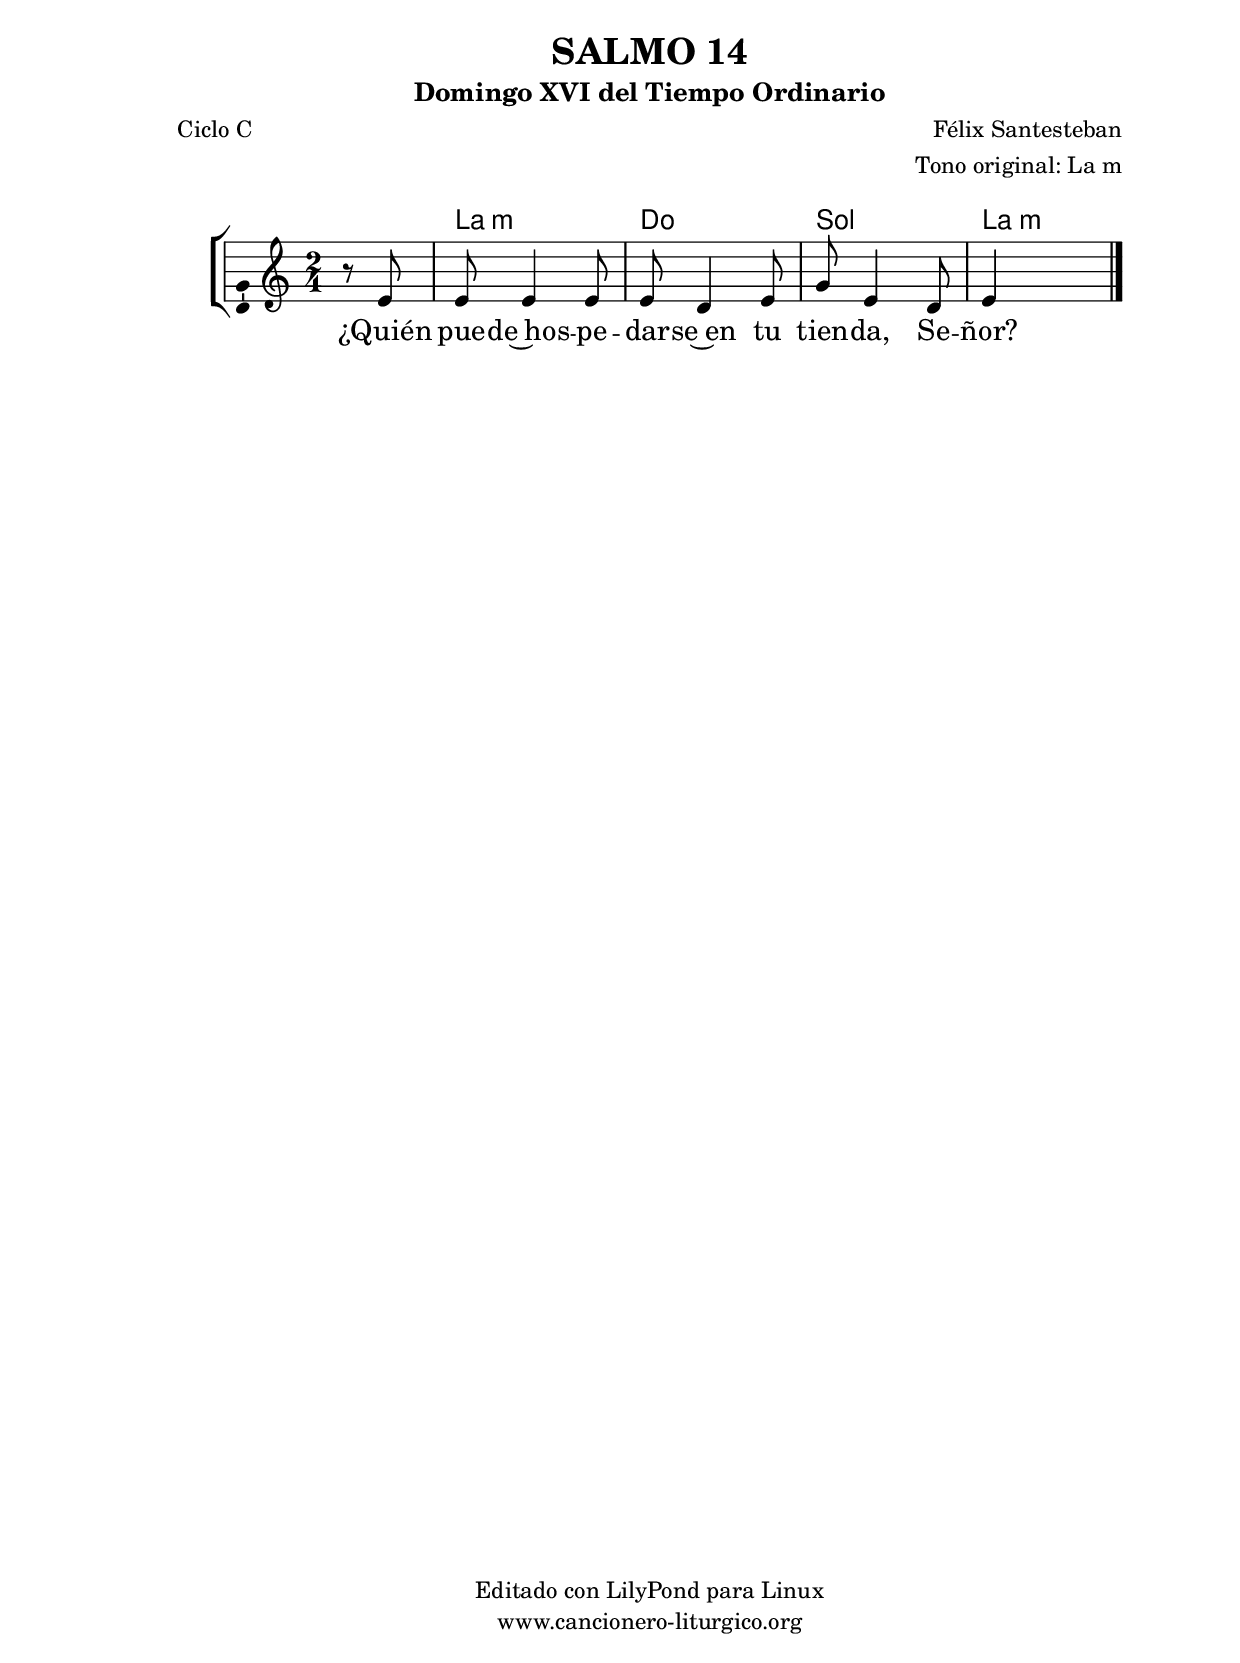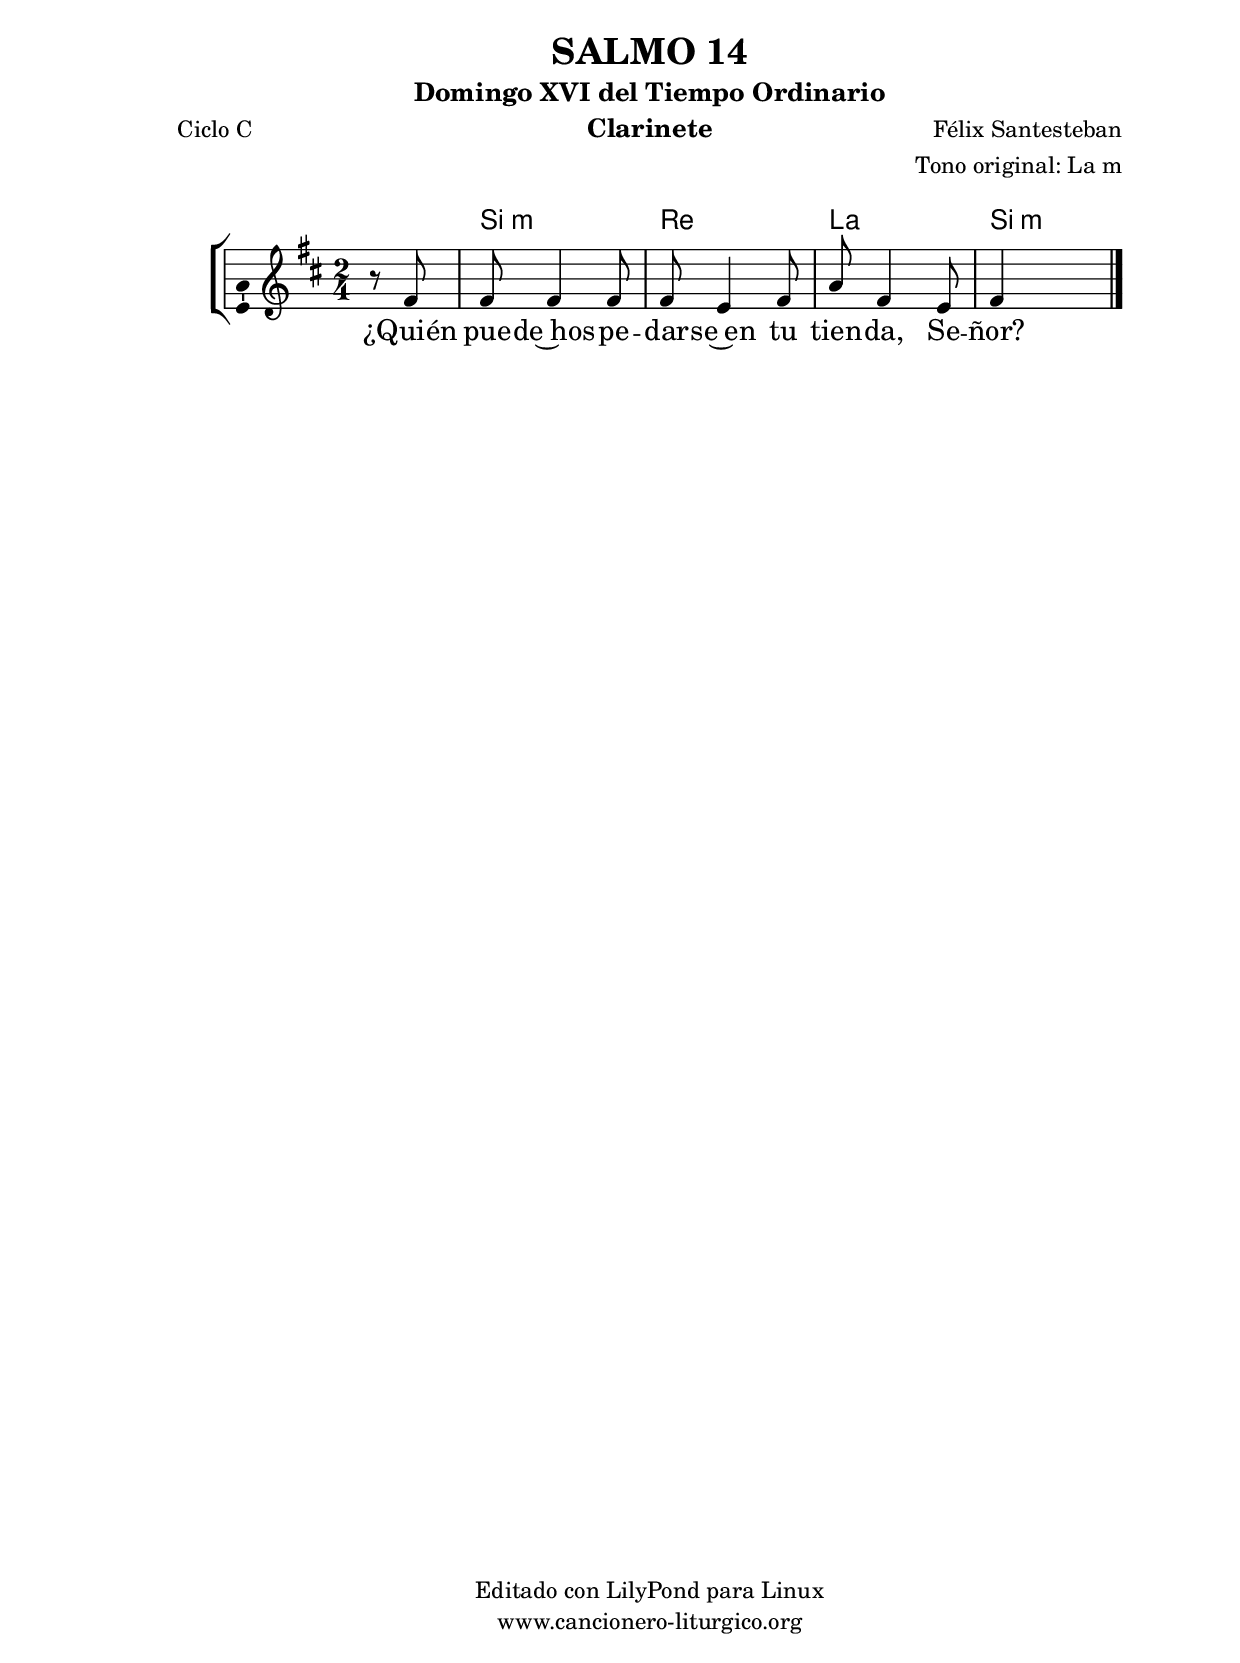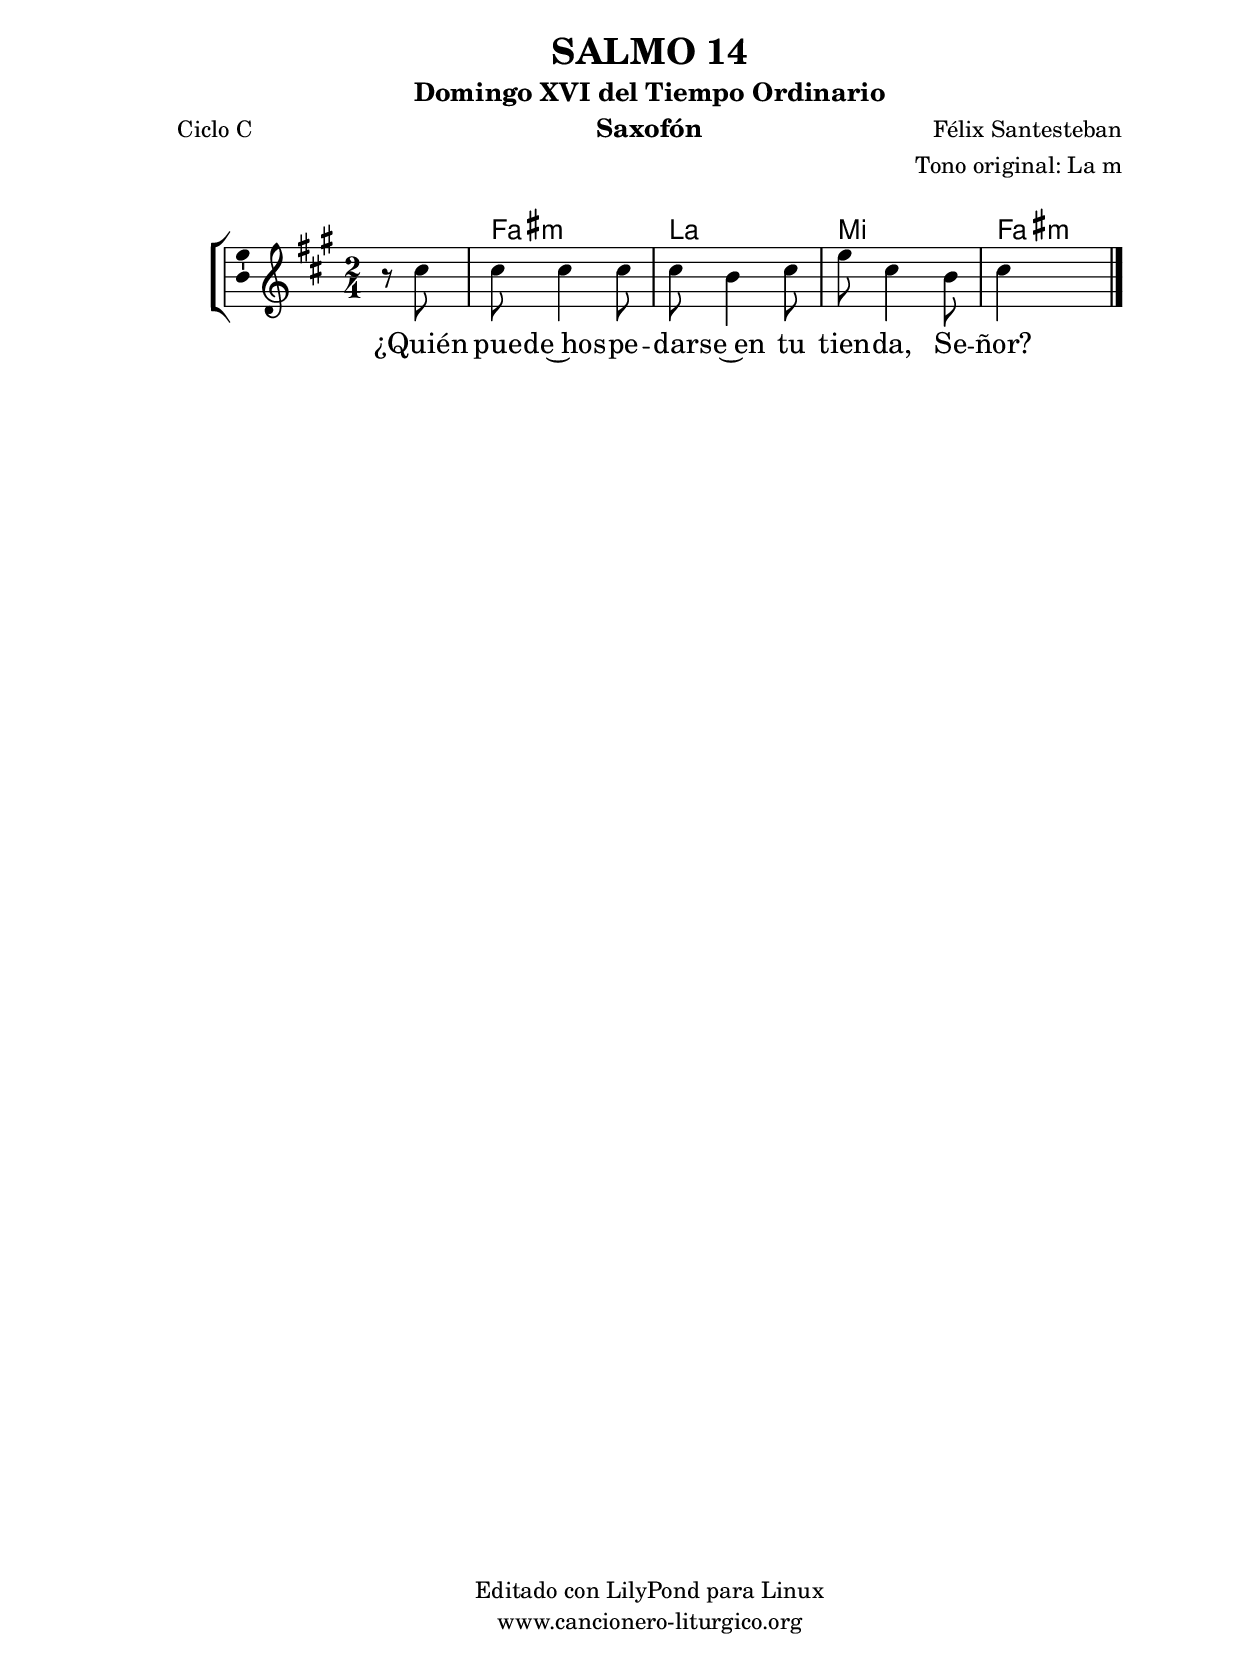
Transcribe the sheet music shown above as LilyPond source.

%
%para convertir .midi en .wav:
%timidity filename.midi -Ow -o finename.wav
%
%
%Para convertir de .wav a .mp3:
%lame -h -m j filename.wav
%
%
%para escuchar el midi:
%timidity nombrefichero.midi
%


%versión de lilypond para la que se ha escrito esta partitura:
\version "2.16.0"

	%Tamaño papel
	#(set-default-paper-size "a4")
	%Tamaño partitura
	#(set-global-staff-size 20)
	%No responde al pulsar sobre una nota
	#(ly:set-option 'point-and-click #f)

%parámetros del encabezamiento:
\header {
	title = "SALMO 14"
	subtitle = "Domingo XVI del Tiempo Ordinario"
	composer = "Félix Santesteban"
	poet = "Ciclo C"
	meter = ""
	arranger = "Tono original: La m"
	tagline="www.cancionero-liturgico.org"
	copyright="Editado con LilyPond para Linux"
	tiempo = "Ordinario"
	usos = "Salmo"
	letra = "¿Quién puede hospedarse en tu tienda, Señor?"
	}

%parámetros asociados al papel:
\paper  {
	oddHeaderMarkup = \markup {\fill-line { \on-the-fly #not-first-page \fromproperty #'header:title \on-the-fly #not-first-page \fromproperty #'header:composer }}
	evenHeaderMarkup = \markup {\fill-line { \fromproperty #'header:composer \fromproperty #'header:title }}
	#(set-paper-size "a4")
	print-page-number = ##f
	first-page-number = 1
	print-first-page-number = ##f
%	head-separation = 3.0 \cm
	top-margin = 2.0 \cm
	bottom-margin = 0.5\cm
%%%	bottom-margin = -1.0\cm
	left-margin = 3.0 \cm
	line-width = 16.0 \cm 
	indent = 8\mm
	interscoreline = 2.\mm
	between-system-space = 15\mm
%	para que las partituras no llenen la hoja:
	ragged-bottom = ##t
%	idem para la última hoja:
	ragged-last-bottom = ##f
%	para que las partituras llenen el ancho del papel:
	ragged-last = ##f
	after-title-space = 2.5 \cm
%page-count=1
%system-count=8

	%Flexible Vertical Spacing
%	markup-markup-spacing =
%	#'((basic-distance . 15) (minimum-distance . 15) (padding . 3))
	markup-system-spacing =
	#'((basic-distance . 15) (minimum-distance . 15) (padding . 3))
	system-system-spacing =
	#'((basic-distance . 15) (minimum-distance . 15) (padding . 3))
	score-system-spacing =
	#'((basic-distance . 15) (minimum-distance . 15) (padding . 5))
%	top-system-spacing = % header
%	#'((basic-distance . 8) (minimum-distance . 0) (padding . 3))
%	top-markup-spacing =
%	#'((basic-distance . 20) (minimum-distance . 20) (padding . 3))
	last-bottom-spacing = % footer
	#'((basic-distance . 5) (minimum-distance . 5) (padding . 3))
%	score-markup-spacing =
%	#'((basic-distance . 16) (minimum-distance . 13) (padding . 3))

	}


%parámetros que afectan a toda la partitura:
global =  {
	%clave de sol (G):
	\clef G
	%armadura:
%	\transpose f a
	\key a \minor
	\tempo 4=80
	\set Score.tempoHideNote = ##t
	}


acordes = {
	\italianChords
	\chordmode {
%	\transpose f a
{

s4
a2:m c g a:m

	}
	}
}

melodia = 
%	\transpose f a
{
	\relative c'{

\time 2/4
\partial4 r8 e8
e8 e4 e8
e8 d4 e8
g8 e4 d8
e4 s4

	\bar "|."
	}
	}


texto = \lyricmode {
¿Quién pue -- de~hos -- pe -- dar -- se~en tu tien -- da, Se -- ñor?
	}


acordesStaff = \context ChordNames = acordesStaff <<
	\set chordChanges = ##t
	\acordes
	>>


vozStaff = \context Voice = vozStaff
\with {\consists "Ambitus_engraver"}
<<
%	\set Staff.instrumentName = ""
%	\set Staff.shortInstrumentName = ""
%	\set Staff.midiInstrument = #"clarinet"
%	\set Staff.midiInstrument = #"cello"
%	\set Staff.midiInstrument = #"flute"
	\set Staff.midiInstrument = #"electric guitar (jazz)"
%	\set Staff.midiInstrument = #"english horn"
%	\set Staff.midiInstrument = #"violin"
%	\set Staff.midiInstrument = #"glockenspiel"
	\set Staff.midiMinimumVolume = #0.7
	\set Staff.midiMaximumVolume = #0.9
	\global
	\melodia
	>>


textoStaff = \context Lyrics = textoStaff <<
	\lyricsto vozStaff \texto
	>>

\book {
	\score {
		\context ChoirStaff {
			\override StaffGroup.SystemStartBracket #'collapse-height = #1
			\override Score.SystemStartBar #'collapse-height = #1
			<<
			\acordesStaff
			\vozStaff
			\textoStaff
			>>
			}
		\layout {
	    		\context {
				\Lyrics
				\override LyricText #'font-size = #2
				}
	   		 \context {
				\Score
				%fontSize = #3
				\override StaffSymbol #'staff-space = #(magstep +3)
				%\override Beam #'thickness = #0.55
				%\override SpacingSpanner #'spacing-increment = #1.0
				%\override Slur #'height-limit = #1.5
				}
			}
		}
	\score {
		\unfoldRepeats
		\context ChoirStaff {
			<<
			\acordesStaff
			\vozStaff
			>>
			}
		\midi {
	  		\context {
	  			\Score
				tempoWholesPerMinute = #(ly:make-moment 70 4)
				}
			}
		}
	}

%Partitura para clarinete
#(define output-suffix "C")
\book {
	\header{
		instrument = "Clarinete"
		}
	\score {
		\context ChoirStaff {
			\override StaffGroup.SystemStartBracket #'collapse-height = #1
			\override Score.SystemStartBar #'collapse-height = #1
\transpose c d
			<<
			\acordesStaff
			\vozStaff
			\textoStaff
			>>
			}
		\layout {
	    		\context {
				\Lyrics
				\override LyricText #'font-size = #2
				}
	   		 \context {
				\Score
				%fontSize = #3
				\override StaffSymbol #'staff-space = #(magstep +3)
				%\override Beam #'thickness = #0.55
				%\override SpacingSpanner #'spacing-increment = #1.0
				%\override Slur #'height-limit = #1.5
				}
			}
		}
	}

%Partitura para saxofón
#(define output-suffix "S")
\book {
	\header{
		instrument = "Saxofón"
		}
	\score {
		\context ChoirStaff {
			\override StaffGroup.SystemStartBracket #'collapse-height = #1
			\override Score.SystemStartBar #'collapse-height = #1
\transpose c a
			<<
			\acordesStaff
			\vozStaff
			\textoStaff
			>>
			}
		\layout {
	    		\context {
				\Lyrics
				\override LyricText #'font-size = #2
				}
	   		 \context {
				\Score
				%fontSize = #3
				\override StaffSymbol #'staff-space = #(magstep +3)
				%\override Beam #'thickness = #0.55
				%\override SpacingSpanner #'spacing-increment = #1.0
				%\override Slur #'height-limit = #1.5
				}
			}
		}
	}

